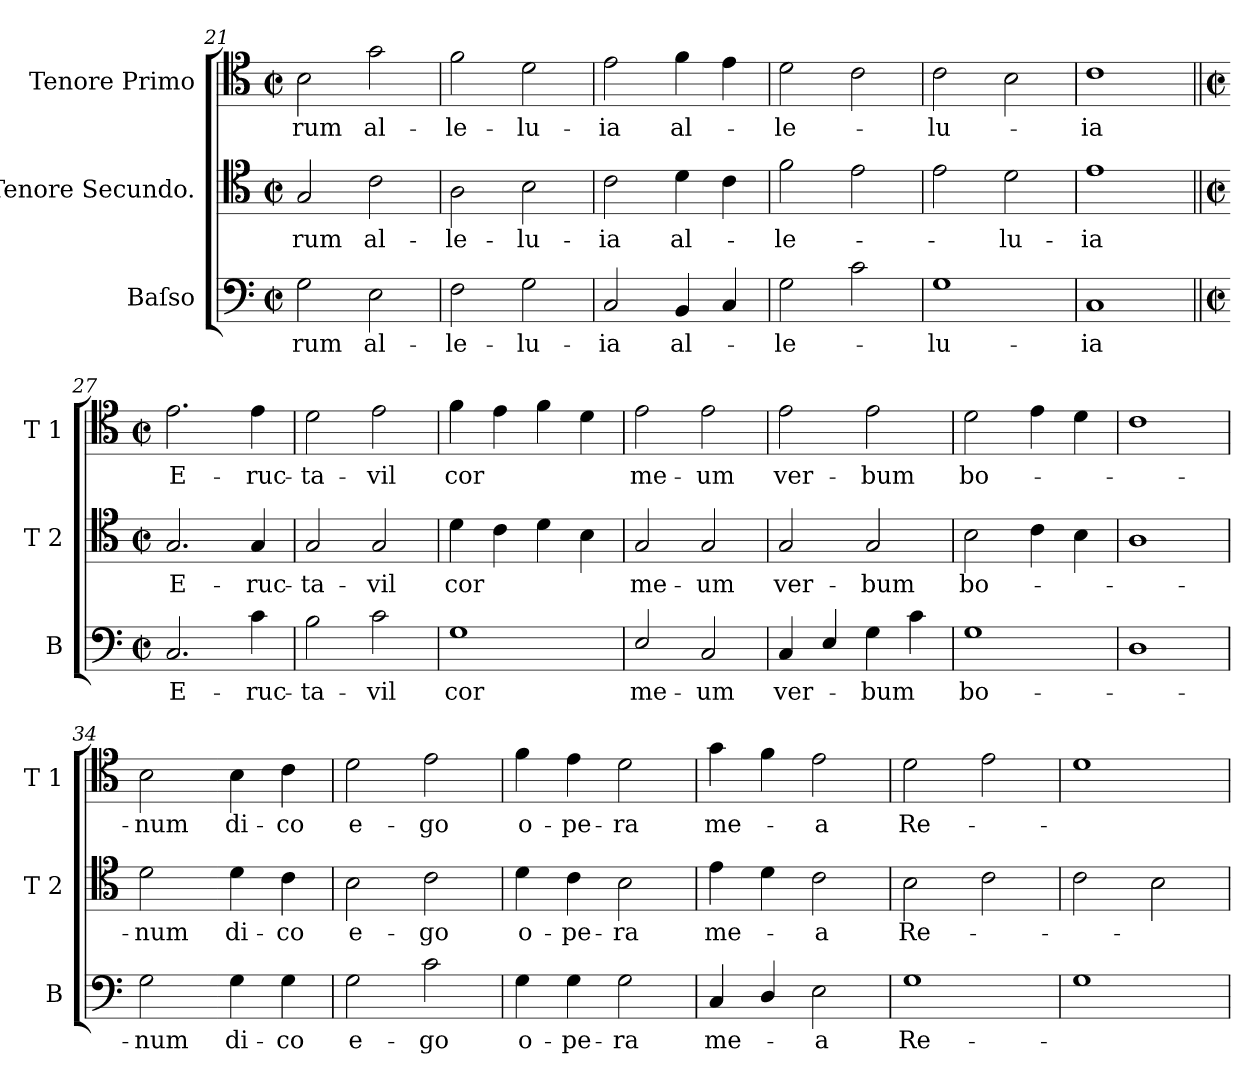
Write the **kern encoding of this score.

**kern	**text	**kern	**text	**kern	**text
*part3	*part3	*part2	*part2	*part1	*part1
*staff3	*staff3	*staff2	*staff2	*staff1	*staff1
*I"Baſso	*	*I"Tenore Secundo.	*	*I"Tenore Primo	*
*I'B	*	*I'T 2	*	*I'T 1	*
*clefF4	*	*clefC4	*	*clefC4	*
*k[]	*	*k[]	*	*k[]	*
*C:	*	*C:	*	*C:	*
*M2/2	*	*M2/2	*	*M2/2	*
*met(c|)	*	*met(c|)	*	*met(c|)	*
=21	=21	=21	=21	=21	=21
2G\	-rum	2G/	-rum	2B\	-rum
2E\	al-	2c\	al-	2g\	al-
=22	=22	=22	=22	=22	=22
2F\	-le-	2A\	-le-	2f\	-le-
2G\	-lu-	2B\	-lu-	2d\	-lu-
=23	=23	=23	=23	=23	=23
2C/	-ia	2c\	-ia	2e\	-ia
4BB/	al-	4d\	al-	4f\	al-
4C/	.	4c\	.	4e\	.
=24	=24	=24	=24	=24	=24
2G\	-le-	2f\	-le-	2d\	-le-
2c\	.	2e\	.	2c\	.
=25	=25	=25	=25	=25	=25
1G	-lu-	2e\	.	2c\	-lu-
.	.	2d\	-lu-	2B\	.
=26	=26	=26	=26	=26	=26
1C	-ia	1e	-ia	1c	-ia
=27||	=27||	=27||	=27||	=27||	=27||
*M2/2	*	*M2/2	*	*M2/2	*
*met(c|)	*	*met(c|)	*	*met(c|)	*
2.C/	E-	2.G/	E-	2.e\	E-
4c\	-ruc-	4G/	-ruc-	4e\	-ruc-
=28	=28	=28	=28	=28	=28
2B\	-ta-	2G/	-ta-	2d\	-ta-
2c\	-vil	2G/	-vil	2e\	-vil
=29	=29	=29	=29	=29	=29
1G	cor	4d\	cor	4f\	cor
.	.	4c\	.	4e\	.
.	.	4d\	.	4f\	.
.	.	4B\	.	4d\	.
=30	=30	=30	=30	=30	=30
2E/	me-	2G/	me-	2e\	me-
2C/	-um	2G/	-um	2e\	-um
=31	=31	=31	=31	=31	=31
4C/	ver-	2G/	ver-	2e\	ver-
4E/	.	.	.	.	.
4G\	-bum	2G/	-bum	2e\	-bum
4c\	.	.	.	.	.
=32	=32	=32	=32	=32	=32
1G	bo-	2B\	bo-	2d\	bo-
.	.	4c\	.	4e\	.
.	.	4B\	.	4d\	.
=33	=33	=33	=33	=33	=33
1D	.	1A	.	1c	.
=34	=34	=34	=34	=34	=34
2G\	-num	2d\	-num	2B\	-num
=-	=-	=-	=-	=-	=-
4G\	di-	4d\	di-	4B\	di-
4G\	-co	4c\	-co	4c\	-co
=35	=35	=35	=35	=35	=35
2G\	e-	2B\	e-	2d\	e-
2c\	-go	2c\	-go	2e\	-go
=36	=36	=36	=36	=36	=36
4G\	o-	4d\	o-	4f\	o-
4G\	-pe-	4c\	-pe-	4e\	-pe-
2G\	-ra	2B\	-ra	2d\	-ra
=37	=37	=37	=37	=37	=37
4C/	me-	4e\	me-	4g\	me-
4D/	.	4d\	.	4f\	.
2E\	-a	2c\	-a	2e\	-a
=38	=38	=38	=38	=38	=38
1G	Re-	2B\	Re-	2d\	Re-
.	.	2c\	.	2e\	.
=39	=39	=39	=39	=39	=39
1G	.	2c\	.	1d	.
.	.	2B\	.	.	.
=	=	=	=	=	=
*-	*-	*-	*-	*-	*-
